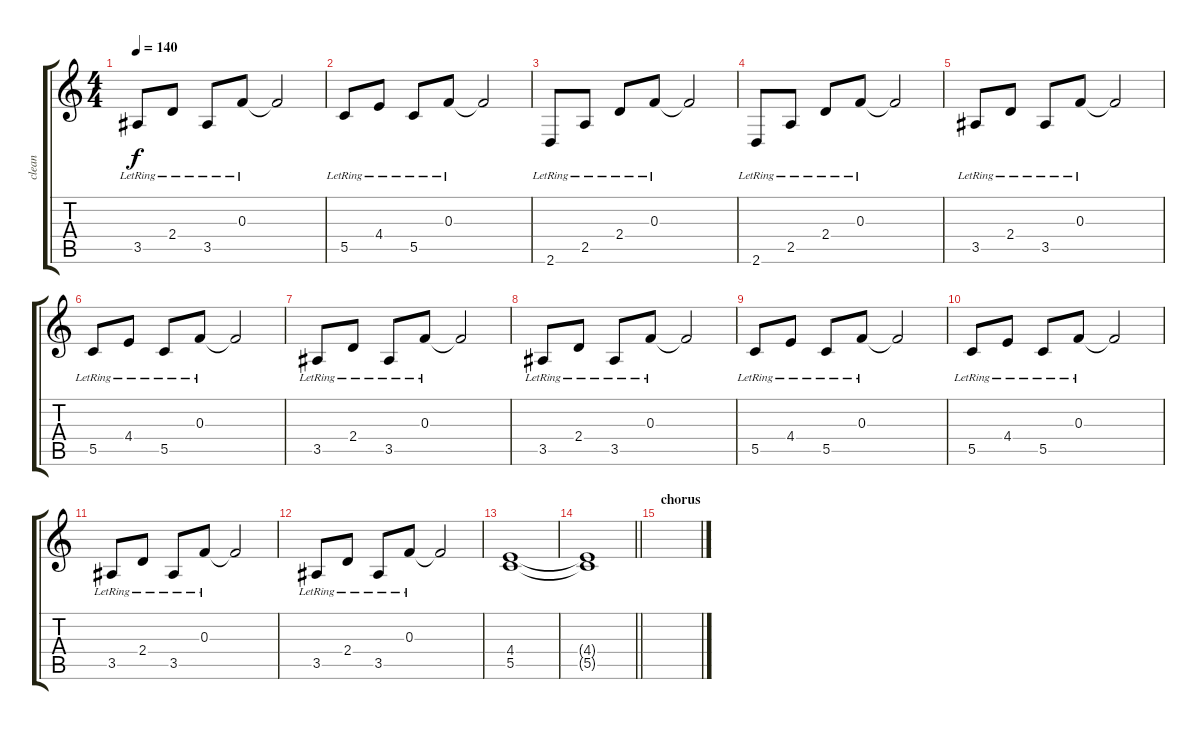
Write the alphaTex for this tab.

\track ("clean" "clean") {instrument electricguitarclean}
\staff {score tabs}
\tuning (D4 A3 F3 C3 G2 C2) {hide}
\ts (4 4)
\tempo 140
\clef g2
\ks c
3.5{lr}.8{dy f} 2.4{lr}.8 3.5{lr}.8 0.3{lr}.8 0.3{t}.2 |
5.5{lr}.8 4.4{lr}.8 5.5{lr}.8 0.3{lr}.8 0.3{t}.2 |
2.6{lr}.8 2.5{lr}.8 2.4{lr}.8 0.3{lr}.8 0.3{t}.2 |
2.6{lr}.8 2.5{lr}.8 2.4{lr}.8 0.3{lr}.8 0.3{t}.2 |
3.5{lr}.8 2.4{lr}.8 3.5{lr}.8 0.3{lr}.8 0.3{t}.2 |
5.5{lr}.8 4.4{lr}.8 5.5{lr}.8 0.3{lr}.8 0.3{t}.2 |
3.5{lr}.8 2.4{lr}.8 3.5{lr}.8 0.3{lr}.8 0.3{t}.2 |
3.5{lr}.8 2.4{lr}.8 3.5{lr}.8 0.3{lr}.8 0.3{t}.2 |
5.5{lr}.8 4.4{lr}.8 5.5{lr}.8 0.3{lr}.8 0.3{t}.2 |
5.5{lr}.8 4.4{lr}.8 5.5{lr}.8 0.3{lr}.8 0.3{t}.2 |
3.5{lr}.8 2.4{lr}.8 3.5{lr}.8 0.3{lr}.8 0.3{t}.2 |
3.5{lr}.8 2.4{lr}.8 3.5{lr}.8 0.3{lr}.8 0.3{t}.2 |
(4.4 5.5).1 |
\barLineRight lightlight
(4.4{t} 5.5{t}).1 |
\section ("" "chorus")
